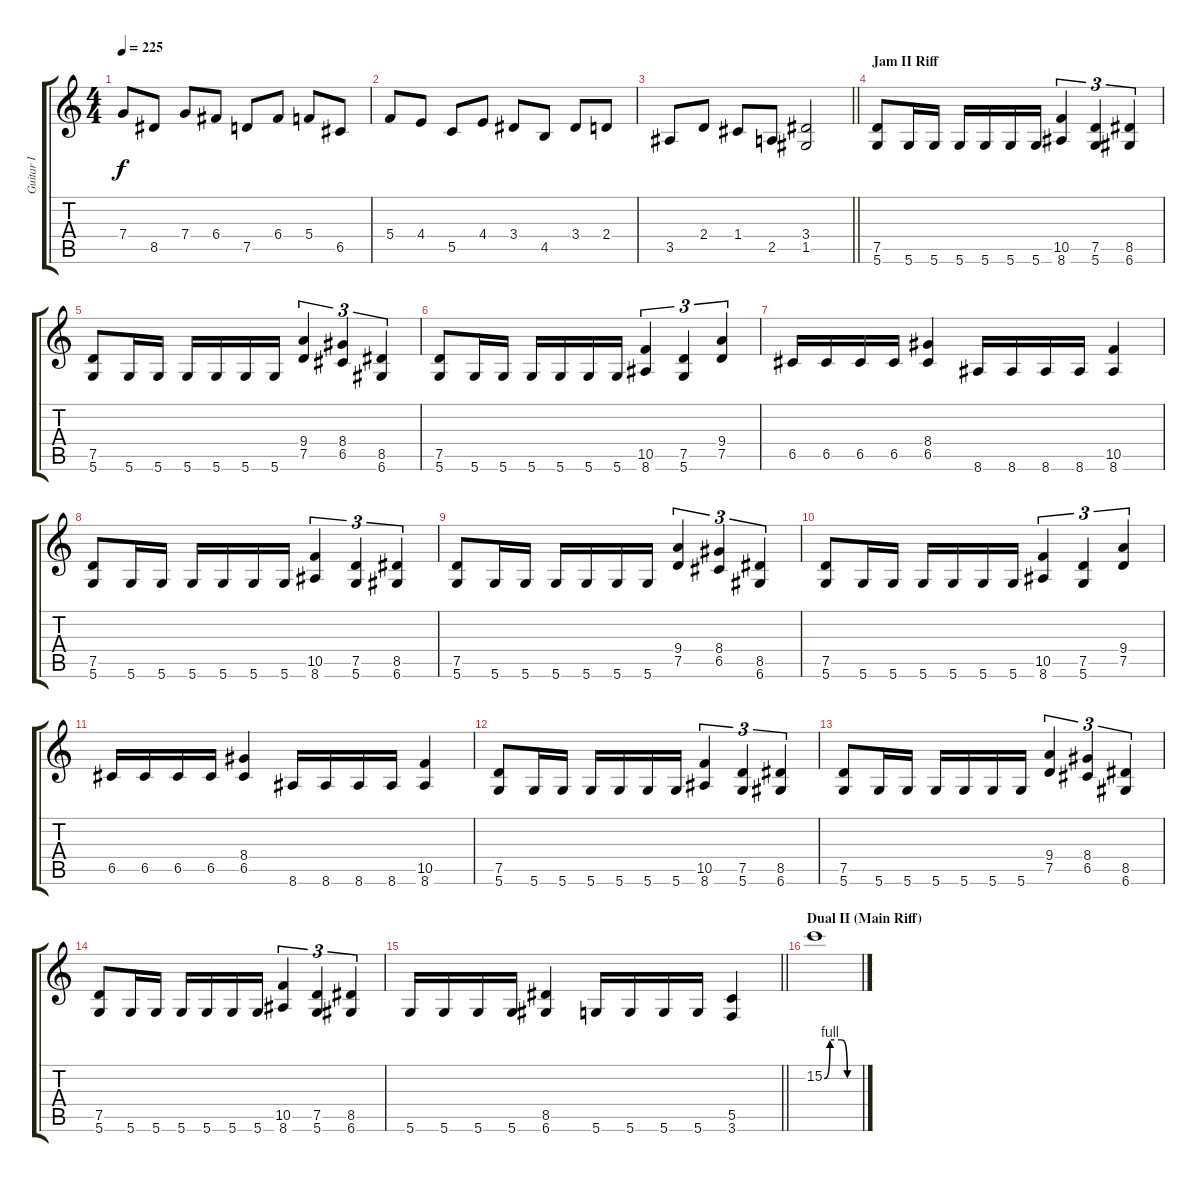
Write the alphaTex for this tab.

\track ("Guitar I" "Guitar I") {instrument distortionguitar}
\staff {score tabs}
\tuning (D4 A3 F3 C3 G2 D2) {hide}
\ts (4 4)
\tempo 225
\clef g2
\ks c
7.4.8{dy f} 8.5.8 7.4.8 6.4.8 7.5.8 6.4.8 5.4.8 6.5.8 |
5.4.8 4.4.8 5.5.8 4.4.8 3.4.8 4.5.8 3.4.8 2.4.8 |
\barLineRight lightlight
3.5.8 2.4.8 1.4.8 2.5.8 (3.4 1.5).2 |
\section ("" "Jam II Riff")
(7.5 5.6).8 5.6.16 5.6.16 5.6.16 5.6.16 5.6.16 5.6.16 (10.5 8.6).4{tu (3 2)} (7.5 5.6).4{tu (3 2)} (8.5 6.6).4{tu (3 2)} |
(7.5 5.6).8 5.6.16 5.6.16 5.6.16 5.6.16 5.6.16 5.6.16 (9.4 7.5).4{tu (3 2)} (8.4 6.5).4{tu (3 2)} (8.5 6.6).4{tu (3 2)} |
(7.5 5.6).8 5.6.16 5.6.16 5.6.16 5.6.16 5.6.16 5.6.16 (10.5 8.6).4{tu (3 2)} (7.5 5.6).4{tu (3 2)} (9.4 7.5).4{tu (3 2)} |
6.5.16 6.5.16 6.5.16 6.5.16 (8.4 6.5).4 8.6.16 8.6.16 8.6.16 8.6.16 (10.5 8.6).4 |
(7.5 5.6).8 5.6.16 5.6.16 5.6.16 5.6.16 5.6.16 5.6.16 (10.5 8.6).4{tu (3 2)} (7.5 5.6).4{tu (3 2)} (8.5 6.6).4{tu (3 2)} |
(7.5 5.6).8 5.6.16 5.6.16 5.6.16 5.6.16 5.6.16 5.6.16 (9.4 7.5).4{tu (3 2)} (8.4 6.5).4{tu (3 2)} (8.5 6.6).4{tu (3 2)} |
(7.5 5.6).8 5.6.16 5.6.16 5.6.16 5.6.16 5.6.16 5.6.16 (10.5 8.6).4{tu (3 2)} (7.5 5.6).4{tu (3 2)} (9.4 7.5).4{tu (3 2)} |
6.5.16 6.5.16 6.5.16 6.5.16 (8.4 6.5).4 8.6.16 8.6.16 8.6.16 8.6.16 (10.5 8.6).4 |
(7.5 5.6).8 5.6.16 5.6.16 5.6.16 5.6.16 5.6.16 5.6.16 (10.5 8.6).4{tu (3 2)} (7.5 5.6).4{tu (3 2)} (8.5 6.6).4{tu (3 2)} |
(7.5 5.6).8 5.6.16 5.6.16 5.6.16 5.6.16 5.6.16 5.6.16 (9.4 7.5).4{tu (3 2)} (8.4 6.5).4{tu (3 2)} (8.5 6.6).4{tu (3 2)} |
(7.5 5.6).8 5.6.16 5.6.16 5.6.16 5.6.16 5.6.16 5.6.16 (10.5 8.6).4{tu (3 2)} (7.5 5.6).4{tu (3 2)} (8.5 6.6).4{tu (3 2)} |
\barLineRight lightlight
5.6.16 5.6.16 5.6.16 5.6.16 (8.5 6.6).4 5.6.16 5.6.16 5.6.16 5.6.16 (5.5 3.6).4 |
\section ("" "Dual II (Main Riff)")
15.2{be (custom 0 0 10 4 30 4 40 0 60 0)}.1
